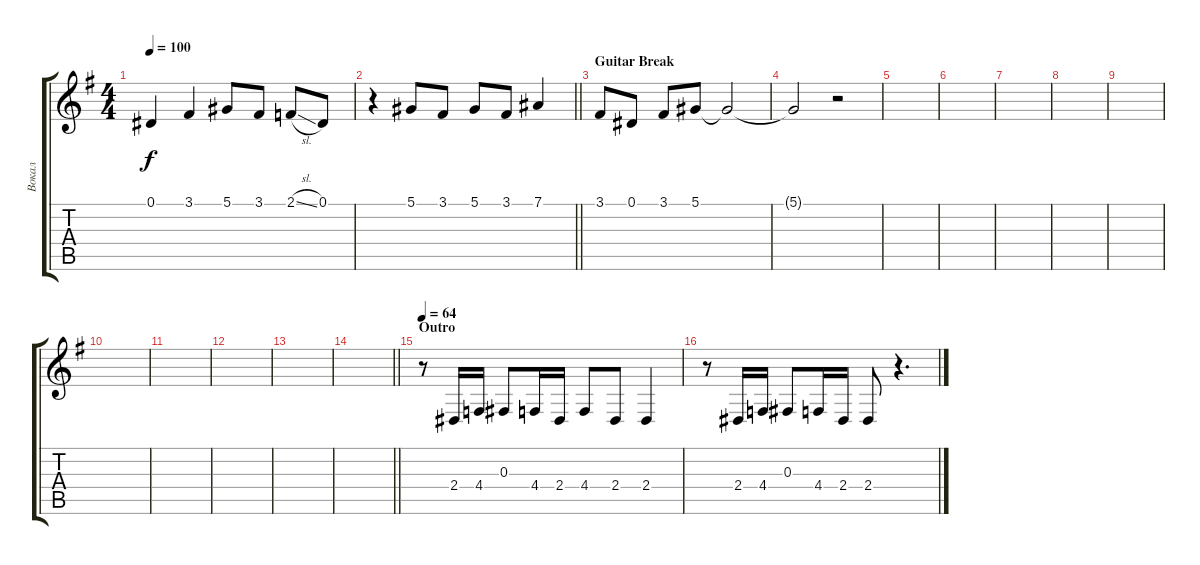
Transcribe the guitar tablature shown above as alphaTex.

\track ("Вокал" "Вокал") {instrument trumpet}
\staff {score tabs}
\tuning (Eb4 Bb3 Gb3 Db3 Ab2 Eb2) {hide}
\ts (4 4)
\tempo 100
\clef g2
\ks eminor
0.1.4{dy f} 3.1.4 5.1.8 3.1.8 2.1{sl}.8 0.1.8 |
\barLineRight lightlight
r.4 5.1.8 3.1.8 5.1.8 3.1.8 7.1.4 |
\section ("" "Guitar Break")
3.1.8 0.1.8 3.1.8 5.1.8 5.1{t}.2 |
5.1{t}.2 r.2 |
|
|
|
|
|
|
|
|
|
\barLineRight lightlight
|
\section ("" "Outro")
\tempo 64
r.8 2.4.16 4.4.16 0.3.8 4.4.16 2.4.16 4.4.8 2.4.8 2.4.4 |
r.8 2.4.16 4.4.16 0.3.8 4.4.16 2.4.16 2.4.8 r.4{d}
